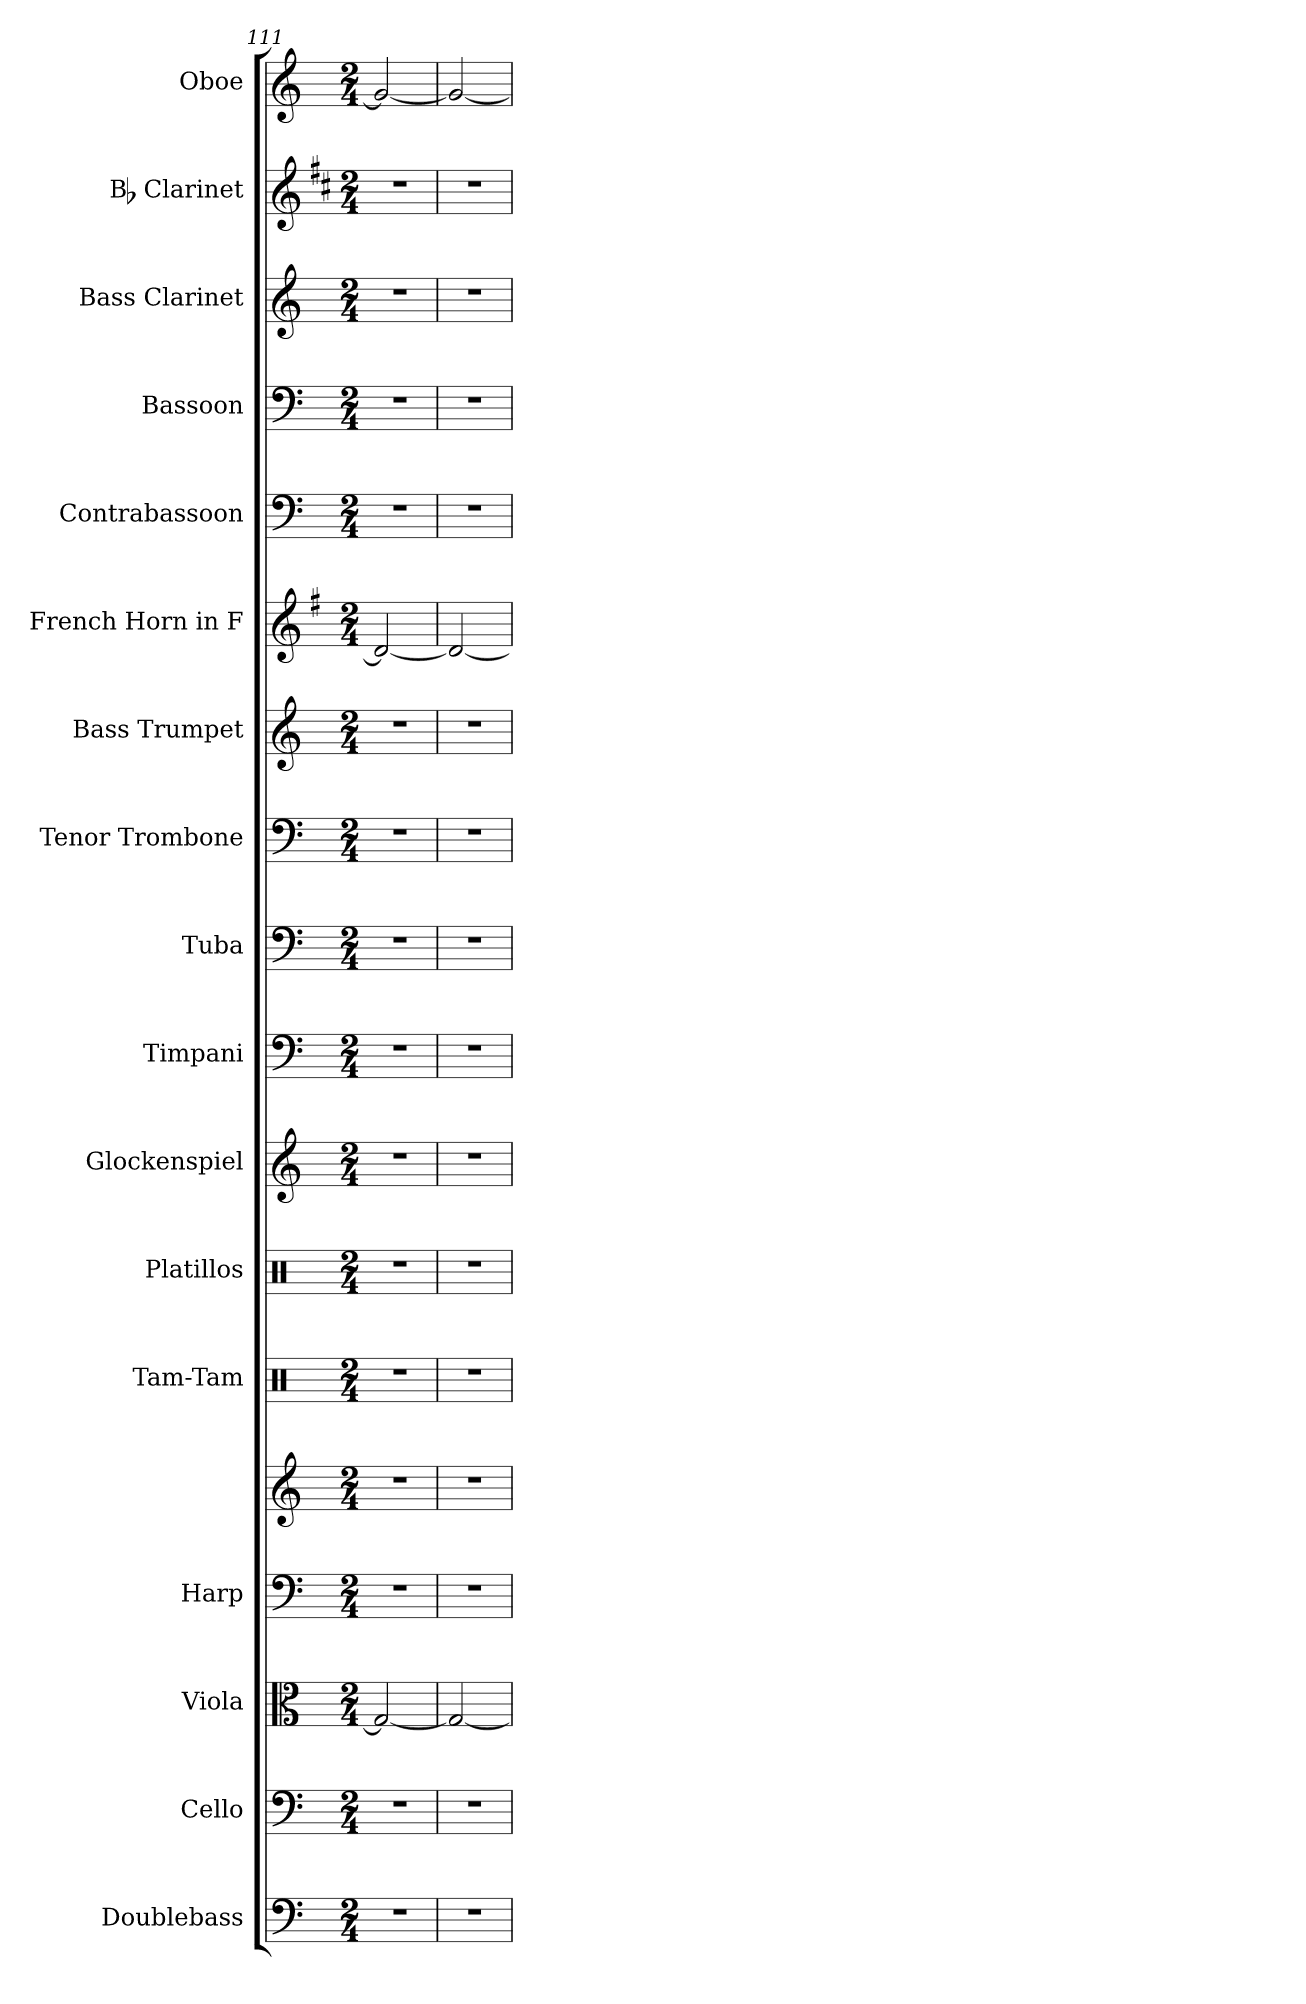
**kern	**kern	**kern	**kern	**kern	**kern	**kern	**kern	**kern	**kern	**kern	**kern	**kern	**kern	**kern	**kern	**kern	**kern
*part17	*part16	*part15	*part14	*part14	*part13	*part12	*part11	*part10	*part9	*part8	*part7	*part6	*part5	*part4	*part3	*part2	*part1
*staff18	*staff17	*staff16	*staff15	*staff14	*staff13	*staff12	*staff11	*staff10	*staff9	*staff8	*staff7	*staff6	*staff5	*staff4	*staff3	*staff2	*staff1
*I"Doublebass	*I"Cello	*I"Viola	*I"Harp	*	*I"Tam-Tam	*I"Platillos	*I"Glockenspiel	*I"Timpani	*I"Tuba	*I"Tenor Trombone	*I"Bass Trumpet	*I"French Horn in F	*I"Contrabassoon	*I"Bassoon	*I"Bass Clarinet	*I"Bb Clarinet	*I"Oboe
*	*	*I'Vla.	*	*	*	*I'Plat.	*I'Glk.	*	*I'Tba.	*	*	*	*	*	*	*	*I'Ob.
*clefF4	*clefF4	*clefC3	*clefF4	*clefG2	*clefX	*clefX	*clefG2	*clefF4	*clefF4	*clefF4	*clefG2	*clefG2	*clefF4	*clefF4	*clefG2	*clefG2	*clefG2
*ITrd7c12	*	*	*	*	*	*	*ITrd-14c-24	*	*	*	*ITrd8c14	*ITrd4c7	*ITrd7c12	*	*ITrd8c14	*ITrd1c2	*
*k[]	*k[]	*k[]	*k[]	*k[]	*k[]	*k[]	*k[]	*k[]	*k[]	*k[]	*k[]	*k[]	*k[]	*k[]	*k[]	*k[]	*k[]
*M2/4	*M2/4	*M2/4	*M2/4	*M2/4	*M2/4	*M2/4	*M2/4	*M2/4	*M2/4	*M2/4	*M2/4	*M2/4	*M2/4	*M2/4	*M2/4	*M2/4	*M2/4
=111	=111	=111	=111	=111	=111	=111	=111	=111	=111	=111	=111	=111	=111	=111	=111	=111	=111
2r	2r	2G-/_	2r	2r	2r	2r	2r	2r	2r	2r	2r	2G-/_	2r	2r	2r	2r	2g-/_
=112	=112	=112	=112	=112	=112	=112	=112	=112	=112	=112	=112	=112	=112	=112	=112	=112	=112
2r	2r	2G-/_	2r	2r	2r	2r	2r	2r	2r	2r	2r	2G-/_	2r	2r	2r	2r	2g-/_
=	=	=	=	=	=	=	=	=	=	=	=	=	=	=	=	=	=
*-	*-	*-	*-	*-	*-	*-	*-	*-	*-	*-	*-	*-	*-	*-	*-	*-	*-
